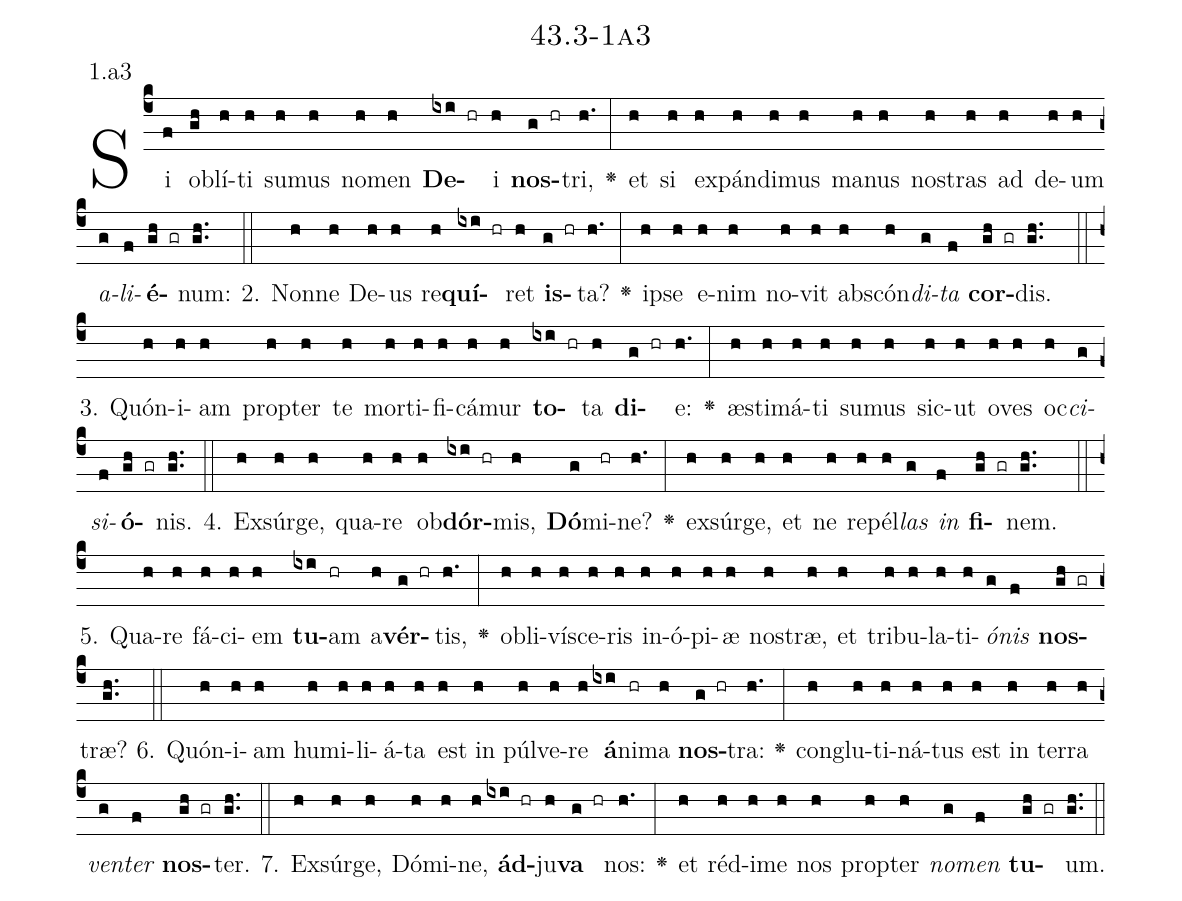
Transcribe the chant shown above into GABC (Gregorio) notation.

name: 43.3-1a3;
annotation: 1.a3;
%%
(c4)Si(f) ob(gh)lí(h)ti(h) su(h)mus(h) no(h)men(h) <b>De</b>(ixi hr)i(h) <b>nos</b>(g hr)tri,(h.) <v>\greheightstar</v>(:) et(h) si(h) ex(h)pán(h)di(h)mus(h) ma(h)nus(h) nos(h)tras(h) ad(h) de(h)um(h) <i>a</i>(g)<i>li</i>(f)<b>é</b>(gh gr)num:(gh..) (::)
2. Non(h)ne(h) De(h)us(h) re(h)<b>quí</b>(ixi hr)ret(h) <b>is</b>(g hr)ta?(h.) <v>\greheightstar</v>(:) ip(h)se(h) e(h)nim(h) no(h)vit(h) abs(h)cón(h)<i>di</i>(g)<i>ta</i>(f) <b>cor</b>(gh gr)dis.(gh..) (::)
3. Quón(h)i(h)am(h) prop(h)ter(h) te(h) mor(h)ti(h)fi(h)cá(h)mur(h) <b>to</b>(ixi hr)ta(h) <b>di</b>(g hr)e:(h.) <v>\greheightstar</v>(:) æs(h)ti(h)má(h)ti(h) su(h)mus(h) sic(h)ut(h) o(h)ves(h) oc(h)<i>ci</i>(g)<i>si</i>(f)<b>ó</b>(gh gr)nis.(gh..) (::)
4. Ex(h)súr(h)ge,(h) qua(h)re(h) ob(h)<b>dór</b>(ixi hr)mis,(h) <b>Dó</b>(g)mi(hr)ne?(h.) <v>\greheightstar</v>(:) ex(h)súr(h)ge,(h) et(h) ne(h) re(h)pél(h)<i>las</i>(g) <i>in</i>(f) <b>fi</b>(gh gr)nem.(gh..) (::)
5. Qua(h)re(h) fá(h)ci(h)em(h) <b>tu</b>(ixi)am(hr) a(h)<b>vér</b>(g hr)tis,(h.) <v>\greheightstar</v>(:) ob(h)li(h)ví(h)sce(h)ris(h) in(h)ó(h)pi(h)æ(h) nos(h)træ,(h) et(h) tri(h)bu(h)la(h)ti(h)<i>ó</i>(g)<i>nis</i>(f) <b>nos</b>(gh gr)træ?(gh..) (::)
6. Quón(h)i(h)am(h) hu(h)mi(h)li(h)á(h)ta(h) est(h) in(h) púl(h)ve(h)re(h) <b>á</b>(ixi)ni(hr)ma(h) <b>nos</b>(g hr)tra:(h.) <v>\greheightstar</v>(:) con(h)glu(h)ti(h)ná(h)tus(h) est(h) in(h) ter(h)ra(h) <i>ven</i>(g)<i>ter</i>(f) <b>nos</b>(gh gr)ter.(gh..) (::)
7. Ex(h)súr(h)ge,(h) Dó(h)mi(h)ne,(h) <b>ád</b>(ixi hr)ju(h)<b>va</b>(g hr) nos:(h.) <v>\greheightstar</v>(:) et(h) réd(h)i(h)me(h) nos(h) prop(h)ter(h) <i>no</i>(g)<i>men</i>(f) <b>tu</b>(gh gr)um.(gh..) (::)
